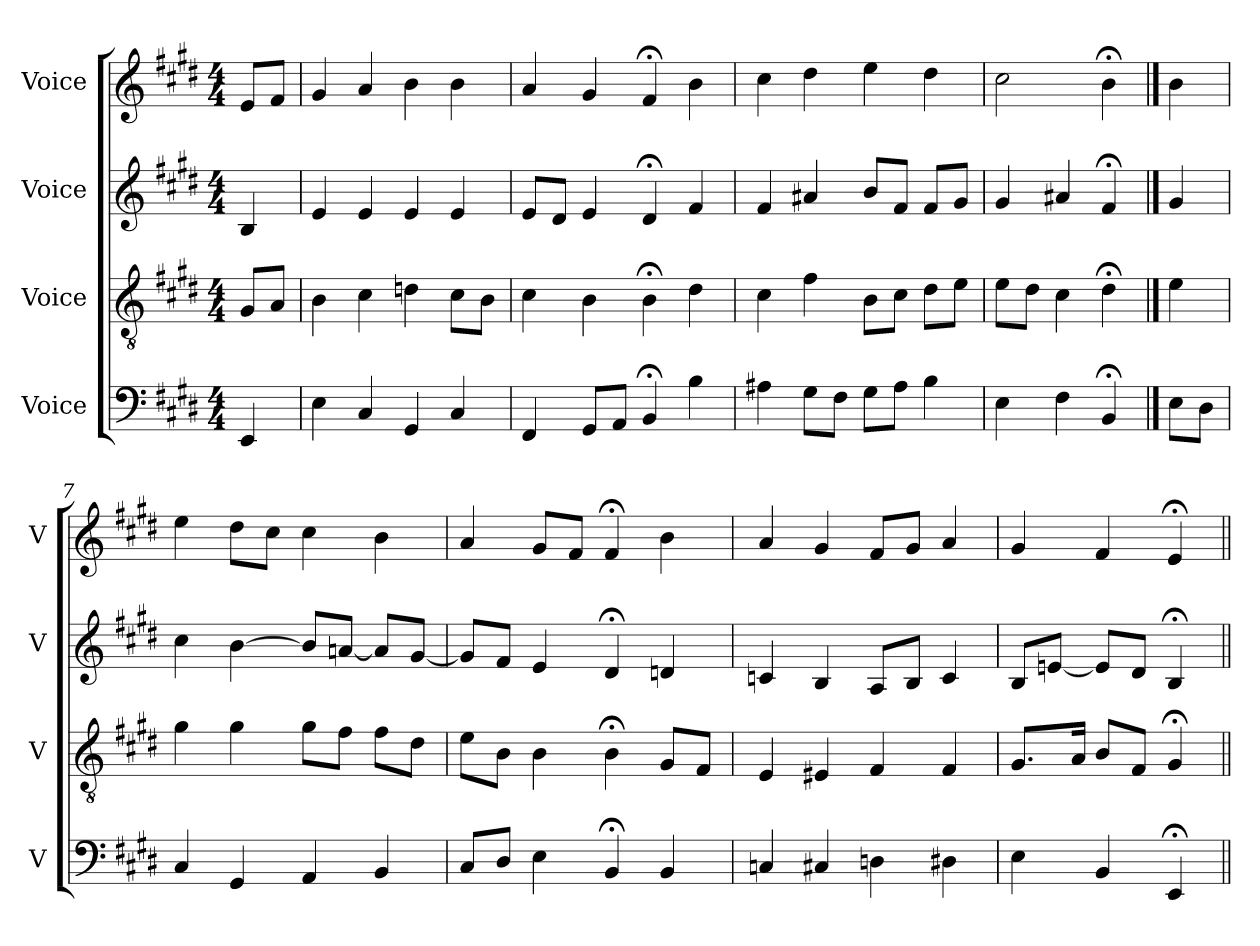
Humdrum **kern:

**kern	**kern	**kern	**kern
*part4	*part3	*part2	*part1
*staff4	*staff3	*staff2	*staff1
*I"Voice	*I"Voice	*I"Voice	*I"Voice
*I'V	*I'V	*I'V	*I'V
*clefF4	*clefGv2	*clefG2	*clefG2
*k[f#c#g#d#]	*k[f#c#g#d#]	*k[f#c#g#d#]	*k[f#c#g#d#]
*M4/4	*M4/4	*M4/4	*M4/4
*MM100	*MM100	*MM100	*MM100
=1	=1	=1	=1
4EE/	8G#/L	4B/	8e/L
.	8A/J	.	8f#/J
=2	=2	=2	=2
4E\	4B\	4e/	4g#/
4C#/	4c#\	4e/	4a/
4GG#/	4dn\	4e/	4b\
4C#/	8c#\L	4e/	4b\
.	8B\J	.	.
=3	=3	=3	=3
4FF#/	4c#\	8e/L	4a/
.	.	8d#/J	.
8GG#/L	4B\	4e/	4g#/
8AA/J	.	.	.
4BB;/	4B;\	4d#;/	4f#;/
4B\	4d#\	4f#/	4b\
=4	=4	=4	=4
4A#X\	4c#\	4f#/	4cc#\
8G#\L	4f#\	4a#X/	4dd#\
8F#\J	.	.	.
8G#\L	8B\L	8b/L	4ee\
8A#\J	8c#\J	8f#/J	.
4B\	8d#\L	8f#/L	4dd#\
.	8e\J	8g#/J	.
=5	=5	=5	=5
4E\	8e\L	4g#/	2cc#\
.	8d#\J	.	.
4F#\	4c#\	4a#X/	.
4BB;/	4d#;\	4f#;/	4b;\
==6	==6	==6	==6
8E\L	4e\	4g#/	4b\
8D#\J	.	.	.
=7	=7	=7	=7
4C#/	4g#\	4cc#\	4ee\
4GG#/	4g#\	[4b\	8dd#\L
.	.	.	8cc#\J
4AA/	8g#\L	8b/L]	4cc#\
.	8f#\J	[8an/J	.
4BB/	8f#\L	8a/L]	4b\
.	8d#\J	[8g#/J	.
!!LO:LB:g=z
=8	=8	=8	=8
8C#/L	8e\L	8g#/L]	4a/
8D#/J	8B\J	8f#/J	.
4E\	4B\	4e/	8g#/L
.	.	.	8f#/J
4BB;/	4B;\	4d#;/	4f#;/
4BB/	8G#/L	4dn/	4b\
.	8F#/J	.	.
=9	=9	=9	=9
4Cn/	4E/	4cn/	4a/
4C#X/	4E#X/	4B/	4g#/
4Dn\	4F#/	8A/L	8f#/L
.	.	8B/J	8g#/J
4D#X\	4F#/	4c/	4a/
=10	=10	=10	=10
4E\	8.G#/L	8B/L	4g#/
.	.	[8en/J	.
.	16A/Jk	.	.
4BB/	8B/L	8e/L]	4f#/
.	8F#/J	8d#/J	.
4EE;/	4G#;/	4B;/	4e;/
=||	=||	=||	=||
*-	*-	*-	*-
